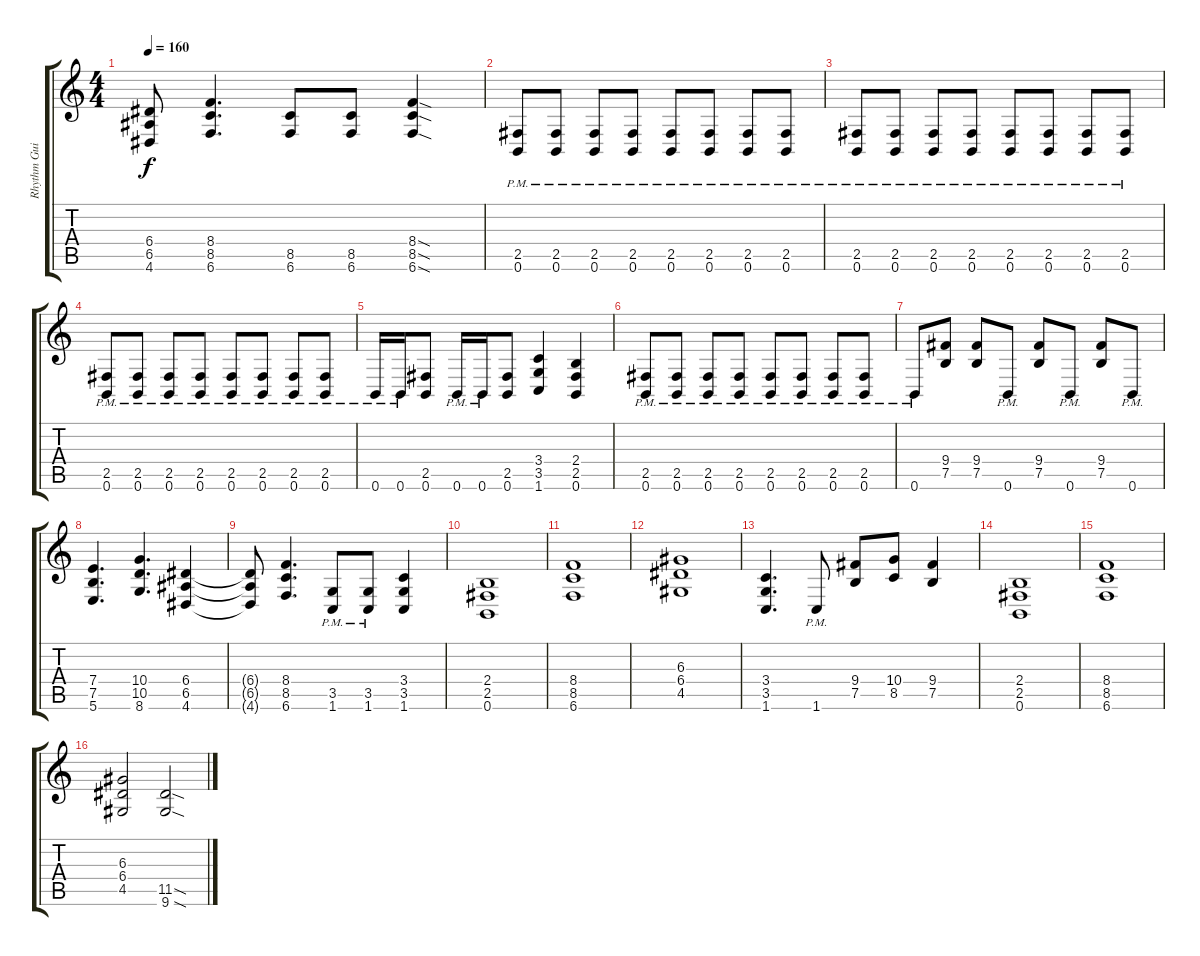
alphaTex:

\track ("Rhythm Guitar 2" "Rhythm Gui") {instrument distortionguitar}
\staff {score tabs}
\tuning (B3 Gb3 D3 A2 E2 B1) {hide}
\ts (4 4)
\tempo 160
\clef g2
\ks c
(6.4{t} 6.5{t} 4.6{t}).8{dy f} (8.4 8.5 6.6).4{d} (8.5 6.6).8 (8.5 6.6).8 (8.4{sod} 8.5{sod} 6.6{sod}).4 |
(2.5{pm} 0.6{pm}).8 (2.5{pm} 0.6{pm}).8 (2.5{pm} 0.6{pm}).8 (2.5{pm} 0.6{pm}).8 (2.5{pm} 0.6{pm}).8 (2.5{pm} 0.6{pm}).8 (2.5{pm} 0.6{pm}).8 (2.5{pm} 0.6{pm}).8 |
(2.5{pm} 0.6{pm}).8 (2.5{pm} 0.6{pm}).8 (2.5{pm} 0.6{pm}).8 (2.5{pm} 0.6{pm}).8 (2.5{pm} 0.6{pm}).8 (2.5{pm} 0.6{pm}).8 (2.5{pm} 0.6{pm}).8 (2.5{pm} 0.6{pm}).8 |
(2.5{pm} 0.6{pm}).8 (2.5{pm} 0.6{pm}).8 (2.5{pm} 0.6{pm}).8 (2.5{pm} 0.6{pm}).8 (2.5{pm} 0.6{pm}).8 (2.5{pm} 0.6{pm}).8 (2.5{pm} 0.6{pm}).8 (2.5{pm} 0.6{pm}).8 |
0.6{pm}.16 0.6{pm}.16 (2.5 0.6).8 0.6{pm}.16 0.6{pm}.16 (2.5 0.6).8 (3.4 3.5 1.6).4 (2.4 2.5 0.6).4 |
(2.5{pm} 0.6{pm}).8 (2.5{pm} 0.6{pm}).8 (2.5{pm} 0.6{pm}).8 (2.5{pm} 0.6{pm}).8 (2.5{pm} 0.6{pm}).8 (2.5{pm} 0.6{pm}).8 (2.5{pm} 0.6{pm}).8 (2.5{pm} 0.6{pm}).8 |
0.6{pm}.8 (9.4 7.5).8 (9.4 7.5).8 0.6{pm}.8 (9.4 7.5).8 0.6{pm}.8 (9.4 7.5).8 0.6{pm}.8 |
(7.4 7.5 5.6).4{d} (10.4 10.5 8.6).4{d} (6.4 6.5 4.6).4 |
(6.4{t} 6.5{t} 4.6{t}).8 (8.4 8.5 6.6).4{d} (3.5{pm} 1.6{pm}).8 (3.5{pm} 1.6{pm}).8 (3.4 3.5 1.6).4 |
(2.4 2.5 0.6).1 |
(8.4 8.5 6.6).1 |
(6.3 6.4 4.5).1 |
(3.4 3.5 1.6).4{d} 1.6{pm}.8 (9.4 7.5).8 (10.4 8.5).8 (9.4 7.5).4 |
(2.4 2.5 0.6).1 |
(8.4 8.5 6.6).1 |
(6.3 6.4 4.5).2 (11.5{sod} 9.6{sod}).2
